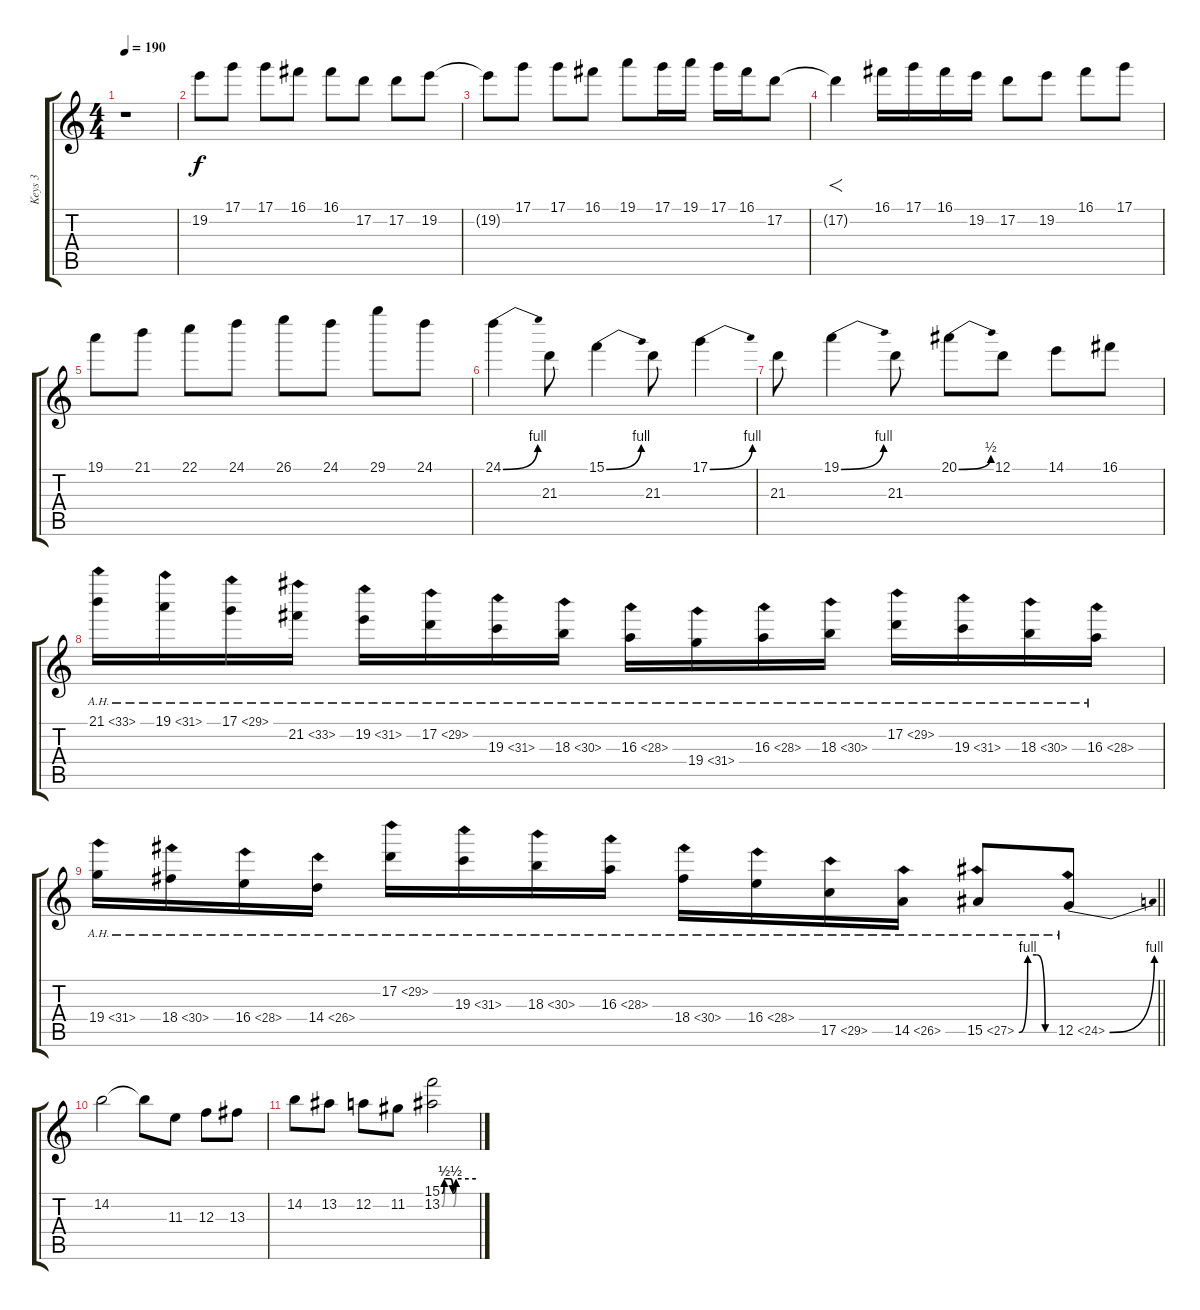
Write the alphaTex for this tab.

\track ("Keys 3" "Keys 3") {instrument acousticguitarsteel}
\staff {score tabs}
\tuning (D4 A3 F3 C3 G2 C2) {hide}
\ts (4 4)
\tempo 190
\clef g2
\ks c
r.1{dy f} |
19.2.8{volume 16 balance 8 instrument lead2sawtooth} 17.1.8 17.1.8 16.1.8 16.1.8 17.2.8 17.2.8 19.2.8 |
19.2{t}.8 17.1.8 17.1.8 16.1.8 19.1.8 17.1.16 19.1.16 17.1.16 16.1.16 17.2.8 |
17.2{t}.4{f} 16.1.16 17.1.16 16.1.16 19.2.16 17.2.8 19.2.8 16.1.8 17.1.8 |
19.1.8 21.1.8 22.1.8 24.1.8 26.1.8 24.1.8 29.1.8 24.1.8 |
24.1{be (bend 0 0 60 4)}.4 21.3.8 15.1{be (bend 0 0 60 4)}.4 21.3.8 17.1{be (bend 0 0 60 4)}.4 |
21.3.8 19.1{be (bend 0 0 60 4)}.4 21.3.8 20.1{be (bend 0 0 60 2)}.8 12.1.8 14.1.8 16.1.8 |
21.1{ah 12}.16 19.1{ah 12}.16 17.1{ah 12}.16 21.2{ah 12}.16 19.2{ah 12}.16 17.2{ah 12}.16 19.3{ah 12}.16 18.3{ah 12}.16 16.3{ah 12}.16 19.4{ah 12}.16 16.3{ah 12}.16 18.3{ah 12}.16 17.2{ah 12}.16 19.3{ah 12}.16 18.3{ah 12}.16 16.3{ah 12}.16 |
\barLineRight lightlight
19.4{ah 12}.16 18.4{ah 12}.16 16.4{ah 12}.16 14.4{ah 12}.16 17.2{ah 12}.16 19.3{ah 12}.16 18.3{ah 12}.16 16.3{ah 12}.16 18.4{ah 12}.16 16.4{ah 12}.16 17.5{ah 12}.16 14.5{ah 12}.16 15.5{be (custom 0 0 15 4 30 4 45 0 60 0) ah 12}.8 12.5{be (bend 0 0 60 4) ah 12}.8 |
14.2.2 14.2{t}.8 11.3.8 12.3.8 13.3.8 |
14.2.8 13.2.8 12.2.8 11.2.8 (15.1{be (custom 0 0 4 2 14 2 19 0 25 2 60 2)} 13.2{be (custom 0 0 5 2 15 2 20 0 25 2 60 2)}).2
